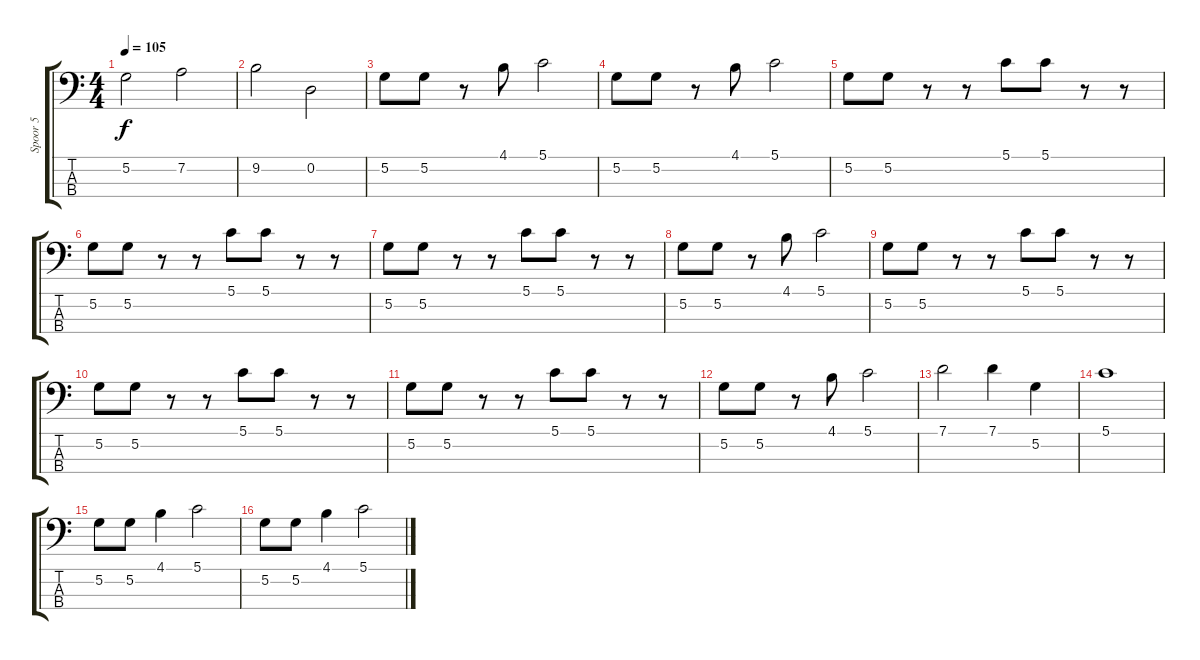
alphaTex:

\track ("Spoor 5" "Spoor 5") {instrument electricbassfinger}
\staff {score tabs}
\tuning (G2 D2 A1 E1) {hide}
\ts (4 4)
\tempo 105
\clef f4
\ks c
5.2.2{dy f} 7.2.2 |
9.2.2 0.2.2 |
5.2.8 5.2.8 r.8 4.1.8 5.1.2 |
5.2.8 5.2.8 r.8 4.1.8 5.1.2 |
5.2.8 5.2.8 r.8 r.8 5.1.8 5.1.8 r.8 r.8 |
5.2.8 5.2.8 r.8 r.8 5.1.8 5.1.8 r.8 r.8 |
5.2.8 5.2.8 r.8 r.8 5.1.8 5.1.8 r.8 r.8 |
5.2.8 5.2.8 r.8 4.1.8 5.1.2 |
5.2.8 5.2.8 r.8 r.8 5.1.8 5.1.8 r.8 r.8 |
5.2.8 5.2.8 r.8 r.8 5.1.8 5.1.8 r.8 r.8 |
5.2.8 5.2.8 r.8 r.8 5.1.8 5.1.8 r.8 r.8 |
5.2.8 5.2.8 r.8 4.1.8 5.1.2 |
7.1.2 7.1.4 5.2.4 |
5.1.1 |
5.2.8 5.2.8 4.1.4 5.1.2 |
5.2.8 5.2.8 4.1.4 5.1.2
